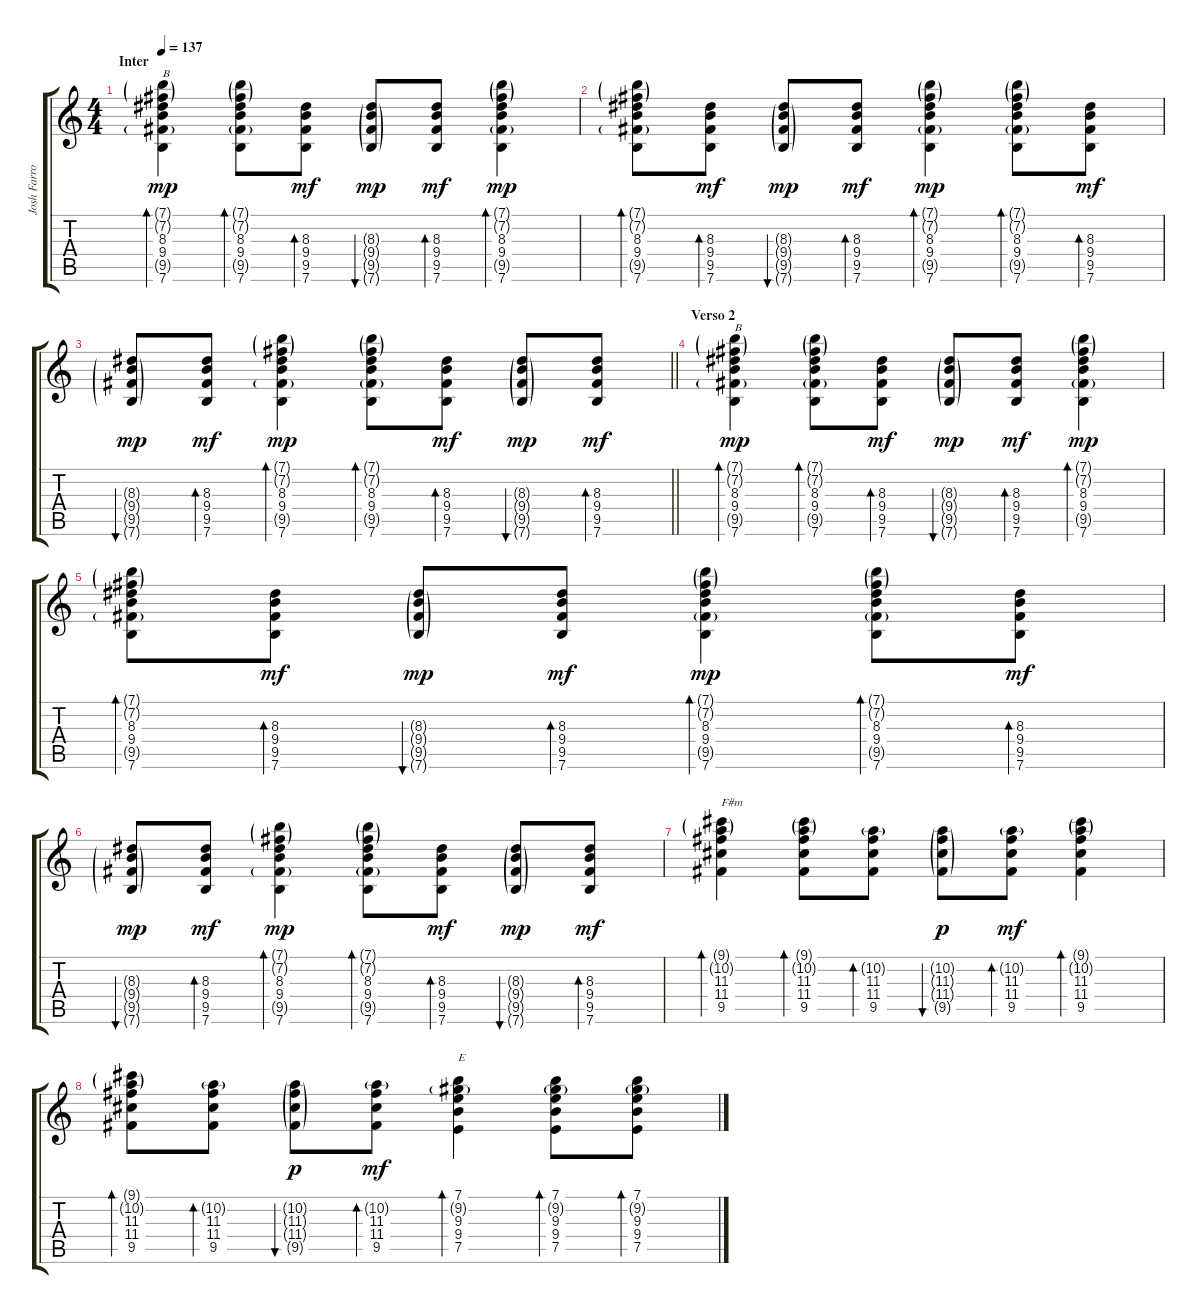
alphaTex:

\track ("Josh Farro" "Josh Farro") {instrument acousticguitarsteel}
\staff {score tabs}
\tuning (E4 B3 G3 D3 A2 E2) {hide}
\ts (4 4)
\section ("" "Inter")
\tempo 137
\clef g2
\ks c
(7.1{g} 7.2{g} 8.3 9.4 9.5{g} 7.6).4{bd 120 txt "B" dy mp} (7.1{g} 7.2{g} 8.3 9.4 9.5{g} 7.6).8{bd 60} (8.3 9.4 9.5 7.6).8{bd 60 dy mf} (8.3{g} 9.4{g} 9.5{g} 7.6{g}).8{bu 60 dy mp} (8.3 9.4 9.5 7.6).8{bd 60 dy mf} (7.1{g} 7.2{g} 8.3 9.4 9.5{g} 7.6).4{bd 60 dy mp} |
(7.1{g} 7.2{g} 8.3 9.4 9.5{g} 7.6).8{bd 60} (8.3 9.4 9.5 7.6).8{bd 60 dy mf} (8.3{g} 9.4{g} 9.5{g} 7.6{g}).8{bu 60 dy mp} (8.3 9.4 9.5 7.6).8{bd 60 dy mf} (7.1{g} 7.2{g} 8.3 9.4 9.5{g} 7.6).4{bd 60 dy mp} (7.1{g} 7.2{g} 8.3 9.4 9.5{g} 7.6).8{bd 60} (8.3 9.4 9.5 7.6).8{bd 60 dy mf} |
\barLineRight lightlight
(8.3{g} 9.4{g} 9.5{g} 7.6{g}).8{bu 60 dy mp} (8.3 9.4 9.5 7.6).8{bd 60 dy mf} (7.1{g} 7.2{g} 8.3 9.4 9.5{g} 7.6).4{bd 60 dy mp} (7.1{g} 7.2{g} 8.3 9.4 9.5{g} 7.6).8{bd 60} (8.3 9.4 9.5 7.6).8{bd 60 dy mf} (8.3{g} 9.4{g} 9.5{g} 7.6{g}).8{bu 60 dy mp} (8.3 9.4 9.5 7.6).8{bd 60 dy mf} |
\section ("" "Verso 2")
(7.1{g} 7.2{g} 8.3 9.4 9.5{g} 7.6).4{bd 120 txt "B" dy mp} (7.1{g} 7.2{g} 8.3 9.4 9.5{g} 7.6).8{bd 60} (8.3 9.4 9.5 7.6).8{bd 60 dy mf} (8.3{g} 9.4{g} 9.5{g} 7.6{g}).8{bu 60 dy mp} (8.3 9.4 9.5 7.6).8{bd 60 dy mf} (7.1{g} 7.2{g} 8.3 9.4 9.5{g} 7.6).4{bd 60 dy mp} |
(7.1{g} 7.2{g} 8.3 9.4 9.5{g} 7.6).8{bd 60} (8.3 9.4 9.5 7.6).8{bd 60 dy mf} (8.3{g} 9.4{g} 9.5{g} 7.6{g}).8{bu 60 dy mp} (8.3 9.4 9.5 7.6).8{bd 60 dy mf} (7.1{g} 7.2{g} 8.3 9.4 9.5{g} 7.6).4{bd 60 dy mp} (7.1{g} 7.2{g} 8.3 9.4 9.5{g} 7.6).8{bd 60} (8.3 9.4 9.5 7.6).8{bd 60 dy mf} |
(8.3{g} 9.4{g} 9.5{g} 7.6{g}).8{bu 60 dy mp} (8.3 9.4 9.5 7.6).8{bd 60 dy mf} (7.1{g} 7.2{g} 8.3 9.4 9.5{g} 7.6).4{bd 60 dy mp} (7.1{g} 7.2{g} 8.3 9.4 9.5{g} 7.6).8{bd 60} (8.3 9.4 9.5 7.6).8{bd 60 dy mf} (8.3{g} 9.4{g} 9.5{g} 7.6{g}).8{bu 60 dy mp} (8.3 9.4 9.5 7.6).8{bd 60 dy mf} |
(9.1{g} 10.2{g} 11.3 11.4 9.5).4{bd 120 txt "F#m"} (9.1{g} 10.2{g} 11.3 11.4 9.5).8{bd 60} (10.2{g} 11.3 11.4 9.5).8{bd 60} (10.2{g} 11.3{g} 11.4{g} 9.5{g}).8{bu 60 dy p} (10.2{g} 11.3 11.4 9.5).8{bd 60 dy mf} (9.1{g} 10.2{g} 11.3 11.4 9.5).4{bd 60} |
(9.1{g} 10.2{g} 11.3 11.4 9.5).8{bd 60} (10.2{g} 11.3 11.4 9.5).8{bd 60} (10.2{g} 11.3{g} 11.4{g} 9.5{g}).8{bu 60 dy p} (10.2{g} 11.3 11.4 9.5).8{bd 60 dy mf} (7.1 9.2{g} 9.3 9.4 7.5).4{bd 60 txt "E"} (7.1 9.2{g} 9.3 9.4 7.5).8{bd 60} (7.1 9.2{g} 9.3 9.4 7.5).8{bd 60}
